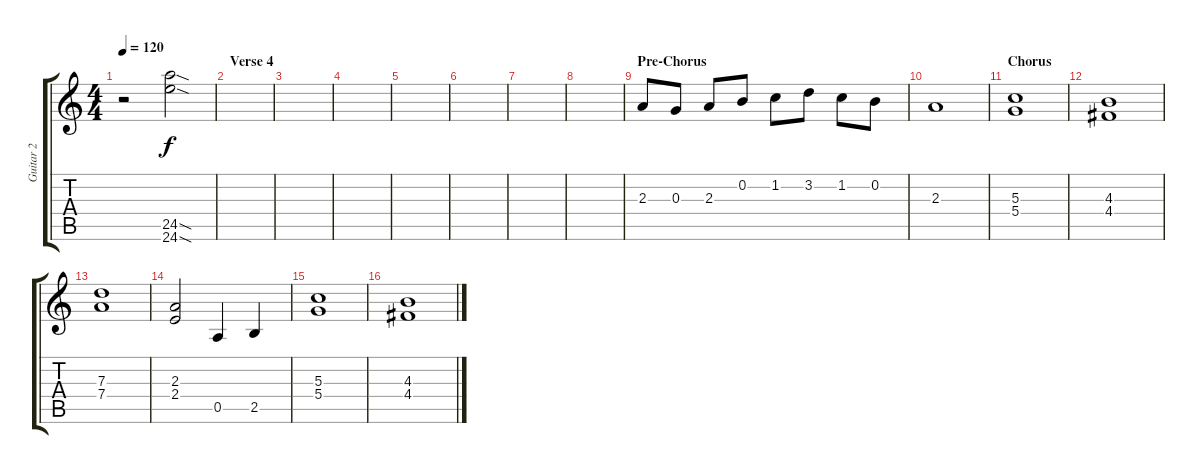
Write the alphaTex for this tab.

\track ("Guitar 2" "Guitar 2") {instrument distortionguitar}
\staff {score tabs}
\tuning (E4 B3 G3 D3 A2 E2) {hide}
\ts (4 4)
\tempo 120
\clef g2
\ks c
r.2{dy f} (24.5{sod} 24.6{sod}).2 |
\section ("" "Verse 4")
|
|
|
|
|
|
|
\section ("" "Pre-Chorus")
2.3.8 0.3.8 2.3.8 0.2.8 1.2.8 3.2.8 1.2.8 0.2.8 |
2.3.1 |
\section ("" "Chorus")
(5.3 5.4).1 |
(4.3 4.4).1 |
(7.3 7.4).1 |
(2.3 2.4).2 0.5.4 2.5.4 |
(5.3 5.4).1 |
(4.3 4.4).1
